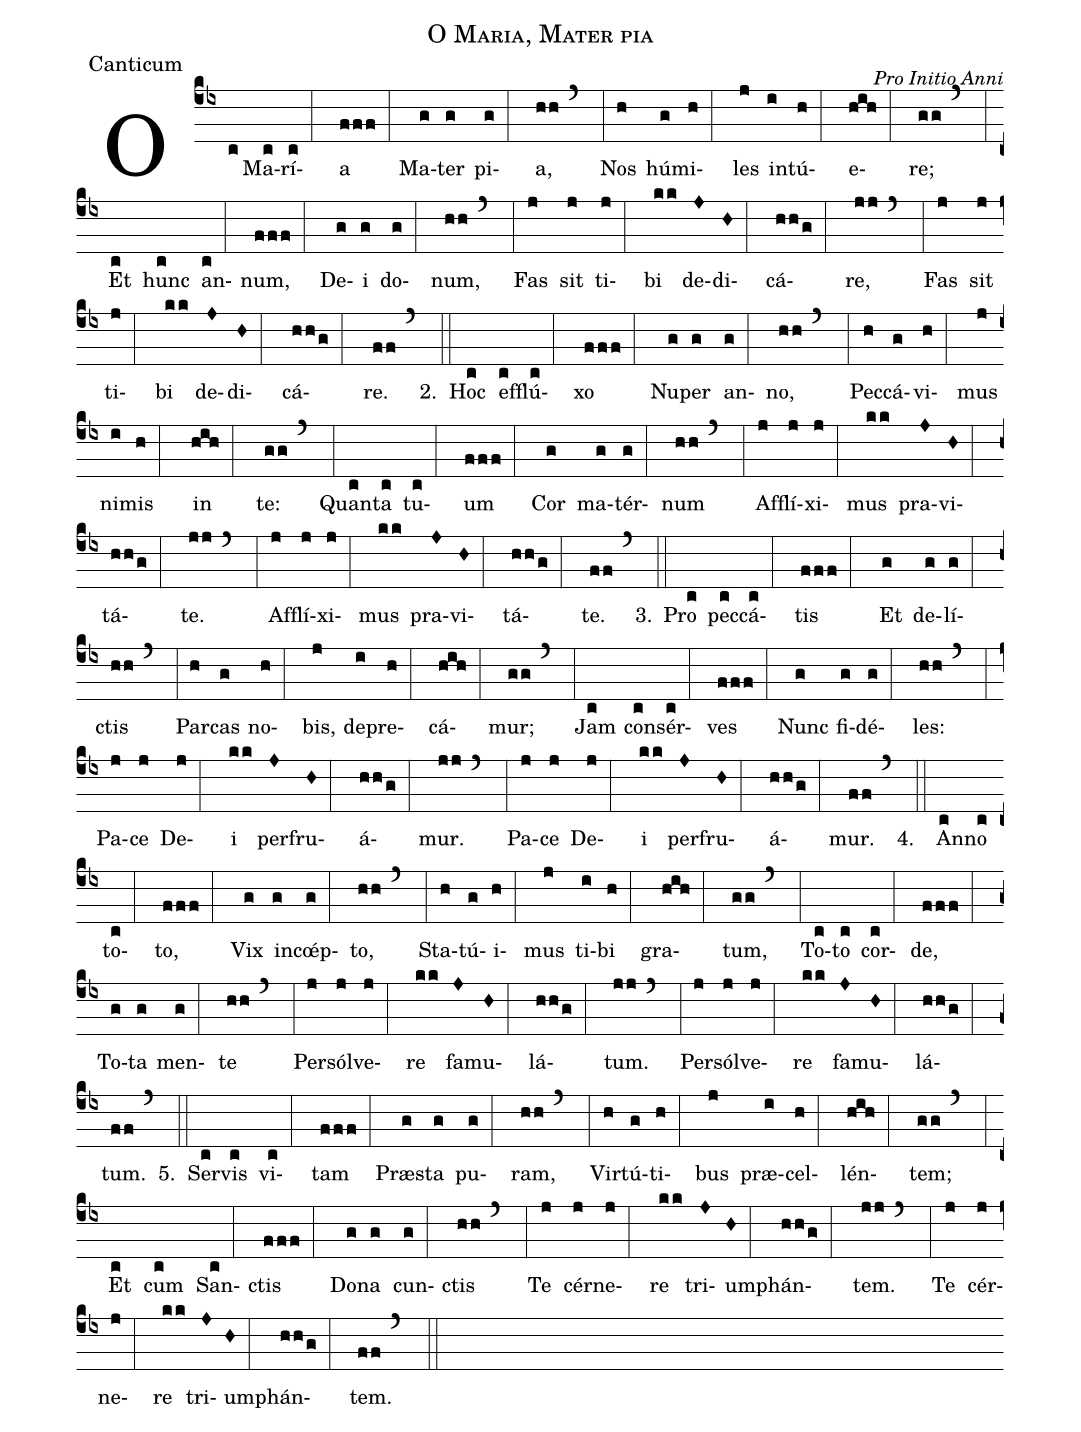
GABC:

name:O Maria, Mater pia;
office-part:Canticum;
commentary:Pro Initio Anni;
%%
(cb4)O(c) Ma(c)rí(c:)a(fff:) Ma(g)ter(g) pi(g:)a,(hh`) (:) Nos(h) hú(g)mi(h:)les(j) in(i)tú(h:)e(hih:)re;(gg`) (:) Et(c) hunc(c) an(c:)num,(fff:) De(g)i(g) do(g:)num,(hh`) (:) Fas(j) sit(j) ti(j:)bi(kk) de(J)di(H:)cá(hh/g:)re,(jj`) (:) Fas(j) sit(j) ti(j:)bi(kk) de(J)di(H:)cá(hh/g:)re.(ff`)
2.(::) Hoc(c) ef(c)flú(c:)xo(fff:) Nu(g)per(g) an(g:)no,(hh`) (:)
Pec(h)cá(g)vi(h:)mus(j) ni(i)mis(h:) in(hih:) te:(gg`) (:)
Quan(c)ta(c) tu(c:)um(fff:) Cor(g) ma(g)tér(g:)num(hh`) (:)
Af(j)flí(j)xi(j:)mus(kk) pra(J)vi(H:)tá(hh/g:)te.(jj`) (:) Af(j)flí(j)xi(j:)mus(kk) pra(J)vi(H:)tá(hh/g:)te.(ff`)
3.(::) Pro(c) pec(c)cá(c:)tis(fff:) Et(g) de(g)lí(g:)ctis(hh`) (:)
Par(h)cas(g) no(h:)bis,(j) de(i)pre(h:)cá(hih:)mur;(gg`) (:)
Jam(c) con(c)sér(c:)ves(fff:) Nunc(g) fi(g)dé(g:)les:(hh`) (:)
Pa(j)ce(j) De(j:)i(kk) per(J)fru(H:)á(hh/g:)mur.(jj`) (:) Pa(j)ce(j) De(j:)i(kk) per(J)fru(H:)á(hh/g:)mur.(ff`)
4.(::) An(c)no(c) to(c:)to,(fff:) Vix(g) in(g)cœ́p(g:)to,(hh`) (:)
Sta(h)tú(g)i(h:)mus(j) ti(i)bi(h:) gra(hih:)tum,(gg`) (:)
To(c)to(c) cor(c:)de,(fff:) To(g)ta(g) men(g:)te(hh`) (:)
Per(j)sól(j)ve(j:)re(kk) fa(J)mu(H:)lá(hh/g:)tum.(jj`) (:) Per(j)sól(j)ve(j:)re(kk) fa(J)mu(H:)lá(hh/g:)tum.(ff`)
5.(::) Ser(c)vis(c) vi(c:)tam(fff:) Præ(g)sta(g) pu(g:)ram,(hh`) (:)
Vir(h)tú(g)ti(h:)bus(j) præ(i)cel(h:)lén(hih:)tem;(gg`) (:)
Et(c) cum(c) San(c:)ctis(fff:) Do(g)na(g) cun(g:)ctis(hh`) (:)
Te(j) cér(j)ne(j:)re(kk) tri(J)um(H:)phán(hh/g:)tem.(jj`) (:) Te(j) cér(j)ne(j:)re(kk) tri(J)um(H:)phán(hh/g:)tem.(ff`) (::)
